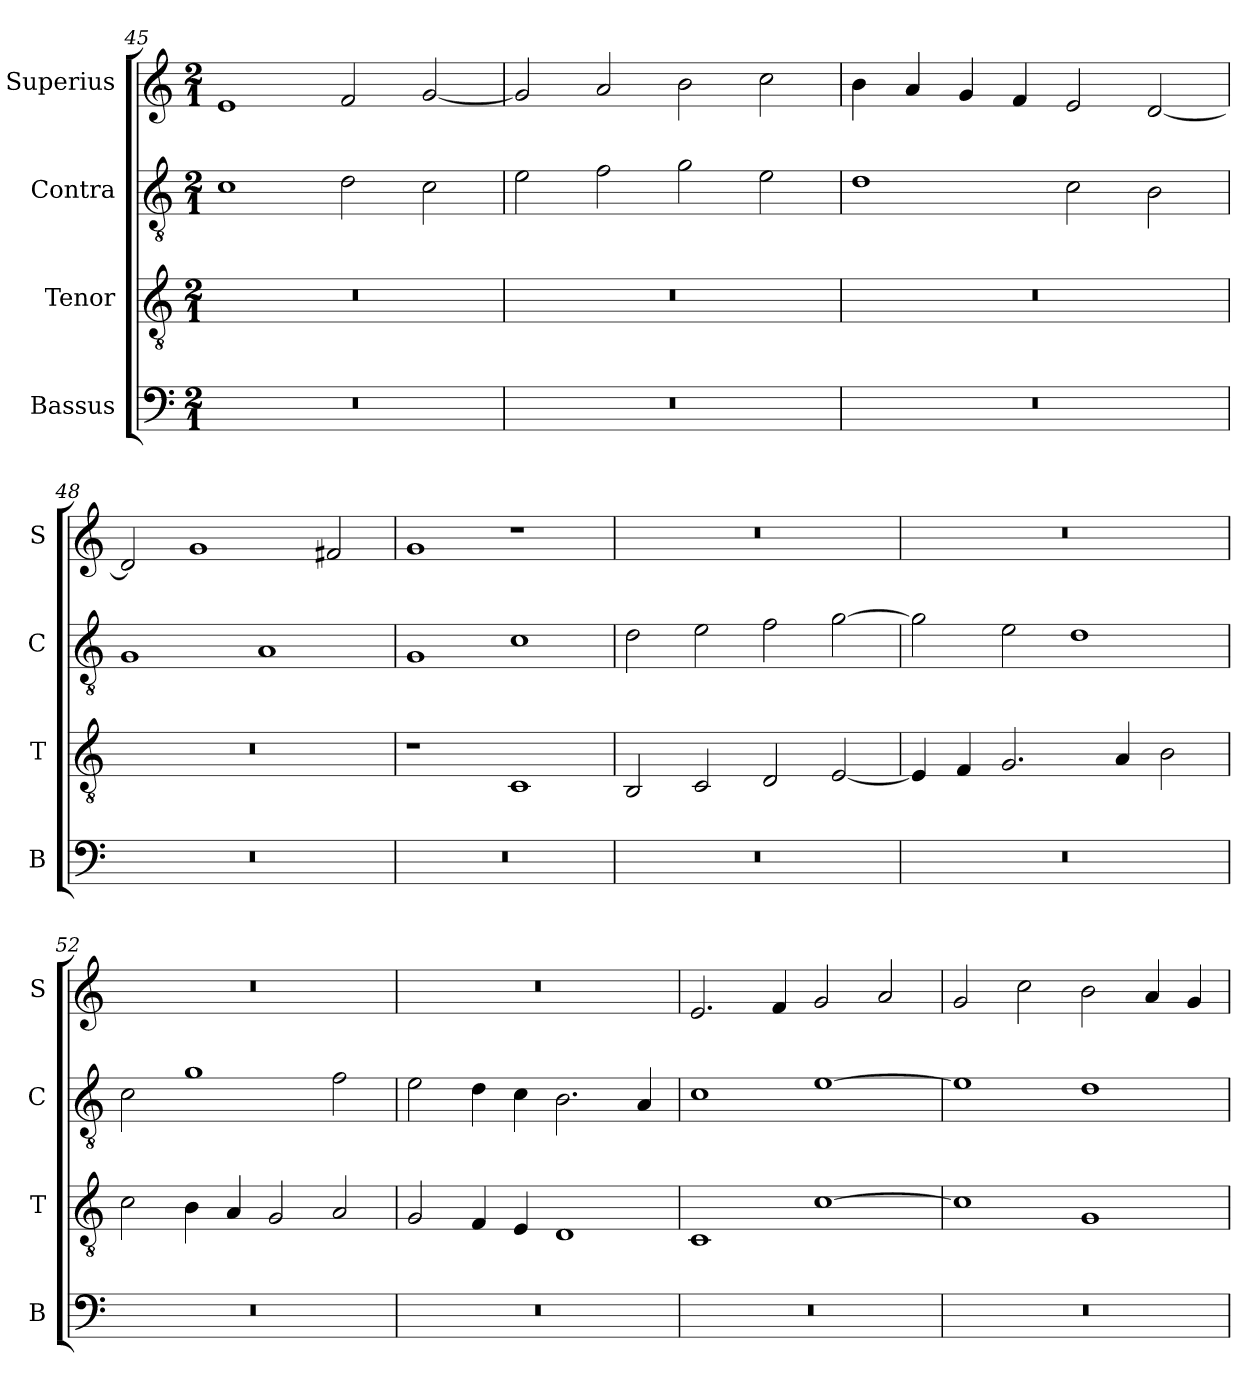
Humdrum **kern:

**kern	**kern	**kern	**kern
*part4	*part3	*part2	*part1
*staff4	*staff3	*staff2	*staff1
*I"Bassus	*I"Tenor	*I"Contra	*I"Superius
*I'B	*I'T	*I'C	*I'S
*clefF4	*clefGv2	*clefGv2	*clefG2
*k[]	*k[]	*k[]	*k[]
*M2/1	*M2/1	*M2/1	*M2/1
=45	=45	=45	=45
0r	0r	1c	1e
.	.	2d\	2f/
.	.	2c\	[2g/
=46	=46	=46	=46
0r	0r	2e\	2g/]
.	.	2f\	2a/
.	.	2g\	2b\
.	.	2e\	2cc\
=47	=47	=47	=47
0r	0r	1d	4b\
.	.	.	4a/
.	.	.	4g/
.	.	.	4f/
.	.	2c\	2e/
.	.	2B\	[2d/
=48	=48	=48	=48
0r	0r	1G	2d/]
.	.	.	1g
.	.	1A	.
.	.	.	2f#X/
=49	=49	=49	=49
0r	1r	1G	1g
.	1C	1c	1r
=50	=50	=50	=50
0r	2BB/	2d\	0r
.	2C/	2e\	.
.	2D/	2f\	.
.	[2E/	[2g\	.
=51	=51	=51	=51
0r	4E/]	2g\]	0r
.	4F/	.	.
.	2.G/	2e\	.
.	.	1d	.
.	4A/	.	.
.	2B\	.	.
=52	=52	=52	=52
0r	2c\	2c\	0r
.	4B\	1g	.
.	4A/	.	.
.	2G/	.	.
.	2A/	2f\	.
=53	=53	=53	=53
0r	2G/	2e\	0r
.	4F/	4d\	.
.	4E/	4c\	.
.	1D	2.B\	.
.	.	4A/	.
=54	=54	=54	=54
0r	1C	1c	2.e/
.	.	.	4f/
.	[1c	[1e	2g/
.	.	.	2a/
=55	=55	=55	=55
0r	1c]	1e]	2g/
.	.	.	2cc\
.	1G	1d	2b\
.	.	.	4a/
.	.	.	4g/
=	=	=	=
*-	*-	*-	*-
